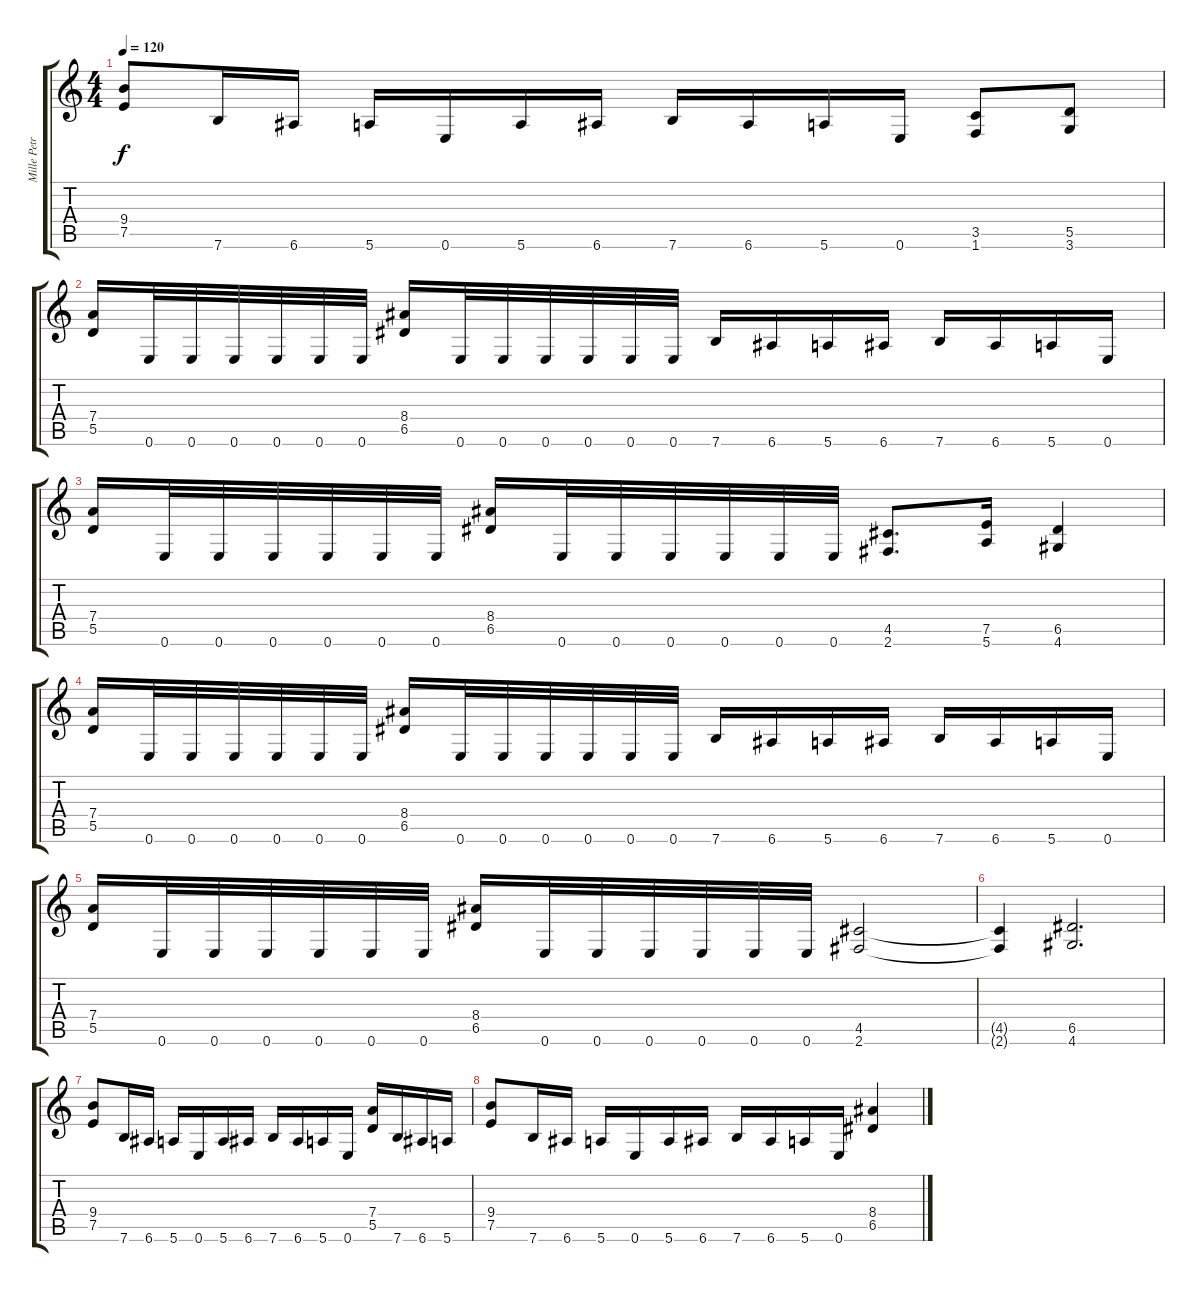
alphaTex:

\track ("Mille Petrozza" "Mille Petr") {instrument distortionguitar}
\staff {score tabs}
\tuning (E4 B3 G3 D3 A2 E2) {hide}
\ts (4 4)
\tempo 120
\clef g2
\ks c
(9.4 7.5).8{dy f} 7.6.16 6.6.16 5.6.16 0.6.16 5.6.16 6.6.16 7.6.16 6.6.16 5.6.16 0.6.16 (3.5 1.6).8 (5.5 3.6).8 |
(7.4 5.5).16 0.6.32 0.6.32 0.6.32 0.6.32 0.6.32 0.6.32 (8.4 6.5).16 0.6.32 0.6.32 0.6.32 0.6.32 0.6.32 0.6.32 7.6.16 6.6.16 5.6.16 6.6.16 7.6.16 6.6.16 5.6.16 0.6.16 |
(7.4 5.5).16 0.6.32 0.6.32 0.6.32 0.6.32 0.6.32 0.6.32 (8.4 6.5).16 0.6.32 0.6.32 0.6.32 0.6.32 0.6.32 0.6.32 (4.5 2.6).8{d} (7.5 5.6).16 (6.5 4.6).4 |
(7.4 5.5).16 0.6.32 0.6.32 0.6.32 0.6.32 0.6.32 0.6.32 (8.4 6.5).16 0.6.32 0.6.32 0.6.32 0.6.32 0.6.32 0.6.32 7.6.16 6.6.16 5.6.16 6.6.16 7.6.16 6.6.16 5.6.16 0.6.16 |
(7.4 5.5).16 0.6.32 0.6.32 0.6.32 0.6.32 0.6.32 0.6.32 (8.4 6.5).16 0.6.32 0.6.32 0.6.32 0.6.32 0.6.32 0.6.32 (4.5 2.6).2 |
(4.5{t} 2.6{t}).4 (6.5 4.6).2{d} |
(9.4 7.5).8 7.6.16 6.6.16 5.6.16 0.6.16 5.6.16 6.6.16 7.6.16 6.6.16 5.6.16 0.6.16 (7.4 5.5).16 7.6.16 6.6.16 5.6.16 |
(9.4 7.5).8 7.6.16 6.6.16 5.6.16 0.6.16 5.6.16 6.6.16 7.6.16 6.6.16 5.6.16 0.6.16 (8.4 6.5).4
